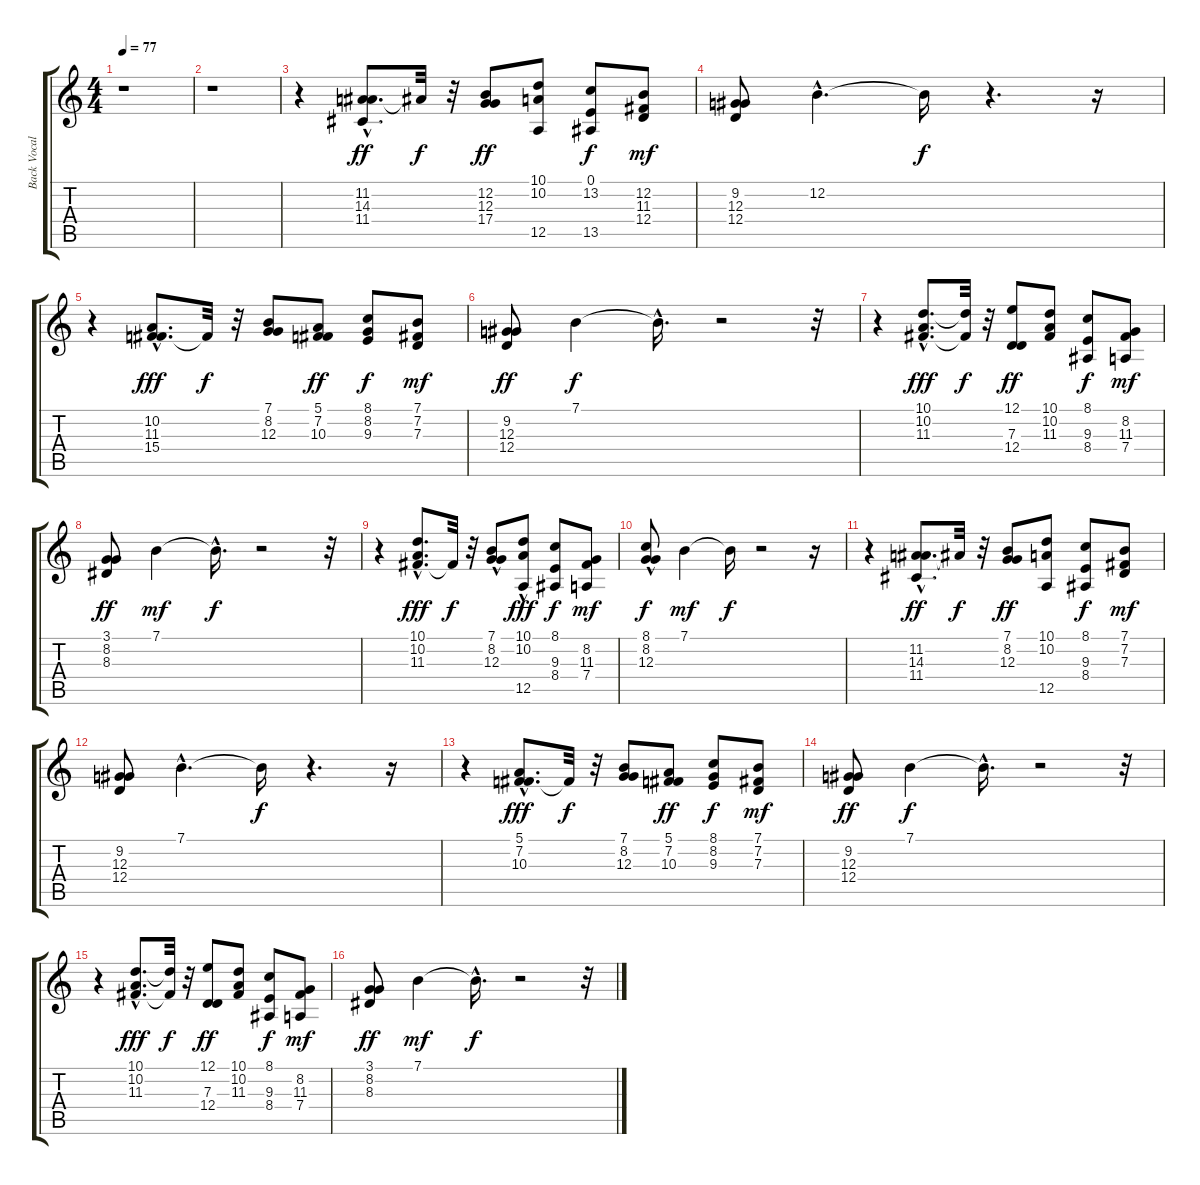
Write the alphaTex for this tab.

\track ("Back Vocal" "Back Vocal") {instrument choiraahs}
\staff {score tabs}
\tuning (E4 B3 G3 D3 A2 E2) {hide}
\ts (4 4)
\tempo 77
\clef g2
\ks c
r.1{dy f} |
r.1 |
r.4 (11.2{hac} 14.3{hac} 11.4{hac}).8{d dy ff} 11.2{t}.32{dy f} r.32 (12.2 12.3 17.4).8{dy ff} (10.1 10.2 12.5).8 (0.1 13.2 13.5).8{dy f} (12.2 11.3 12.4).8{dy mf} |
(9.2 12.3 12.4).8 12.2{hac}.4{d} 12.2{t}.16{dy f} r.4{d} r.16 |
r.4 (10.2{hac} 11.3{hac} 15.4{hac}).8{d dy fff} 15.4{t}.32{dy f} r.32 (7.1 8.2 12.3).8 (5.1 7.2 10.3).8{dy ff} (8.1 8.2 9.3).8{dy f} (7.1 7.2 7.3).8{dy mf} |
(9.2 12.3 12.4).8{dy ff} 7.1.4{dy f} 7.1{hac t}.16{d} r.2 r.32 |
r.4 (10.1{hac} 10.2{hac} 11.3{hac}).8{d dy fff} (10.1{t} 11.3{t}).32{dy f} r.32 (12.1 7.3 12.4).8{dy ff} (10.1 10.2 11.3).8 (8.1 9.3 8.4).8{dy f} (8.2 11.3 7.4).8{dy mf} |
(3.1 8.2 8.3).8{dy ff} 7.1.4{dy mf} 7.1{hac t}.16{d dy f} r.2 r.32 |
r.4 (10.1{hac} 10.2{hac} 11.3{hac}).8{d dy fff} 11.3{t}.32{dy f} r.32 (7.1 8.2 12.3{hac}).8 (10.1 10.2 12.5{hac}).8{dy fff} (8.1 9.3 8.4).8{dy f} (8.2 11.3 7.4).8{dy mf} |
(8.1 8.2{hac} 12.3{hac}).8{dy f} 7.1.4{dy mf} 7.1{t}.16{dy f} r.2 r.16 |
r.4 (11.2{hac} 14.3{hac} 11.4{hac}).8{d dy ff} 11.2{t}.32{dy f} r.32 (7.1 8.2 12.3).8{dy ff} (10.1 10.2 12.5).8 (8.1 9.3 8.4).8{dy f} (7.1 7.2 7.3).8{dy mf} |
(9.2 12.3 12.4).8 7.1{hac}.4{d} 7.1{t}.16{dy f} r.4{d} r.16 |
r.4 (5.1{hac} 7.2{hac} 10.3{hac}).8{d dy fff} 10.3{t}.32{dy f} r.32 (7.1 8.2 12.3).8 (5.1 7.2 10.3).8{dy ff} (8.1 8.2 9.3).8{dy f} (7.1 7.2 7.3).8{dy mf} |
(9.2 12.3 12.4).8{dy ff} 7.1.4{dy f} 7.1{hac t}.16{d} r.2 r.32 |
r.4 (10.1{hac} 10.2{hac} 11.3{hac}).8{d dy fff} (10.1{t} 11.3{t}).32{dy f} r.32 (12.1 7.3 12.4).8{dy ff} (10.1 10.2 11.3).8 (8.1 9.3 8.4).8{dy f} (8.2 11.3 7.4).8{dy mf} |
(3.1 8.2 8.3).8{dy ff} 7.1.4{dy mf} 7.1{hac t}.16{d dy f} r.2 r.32
